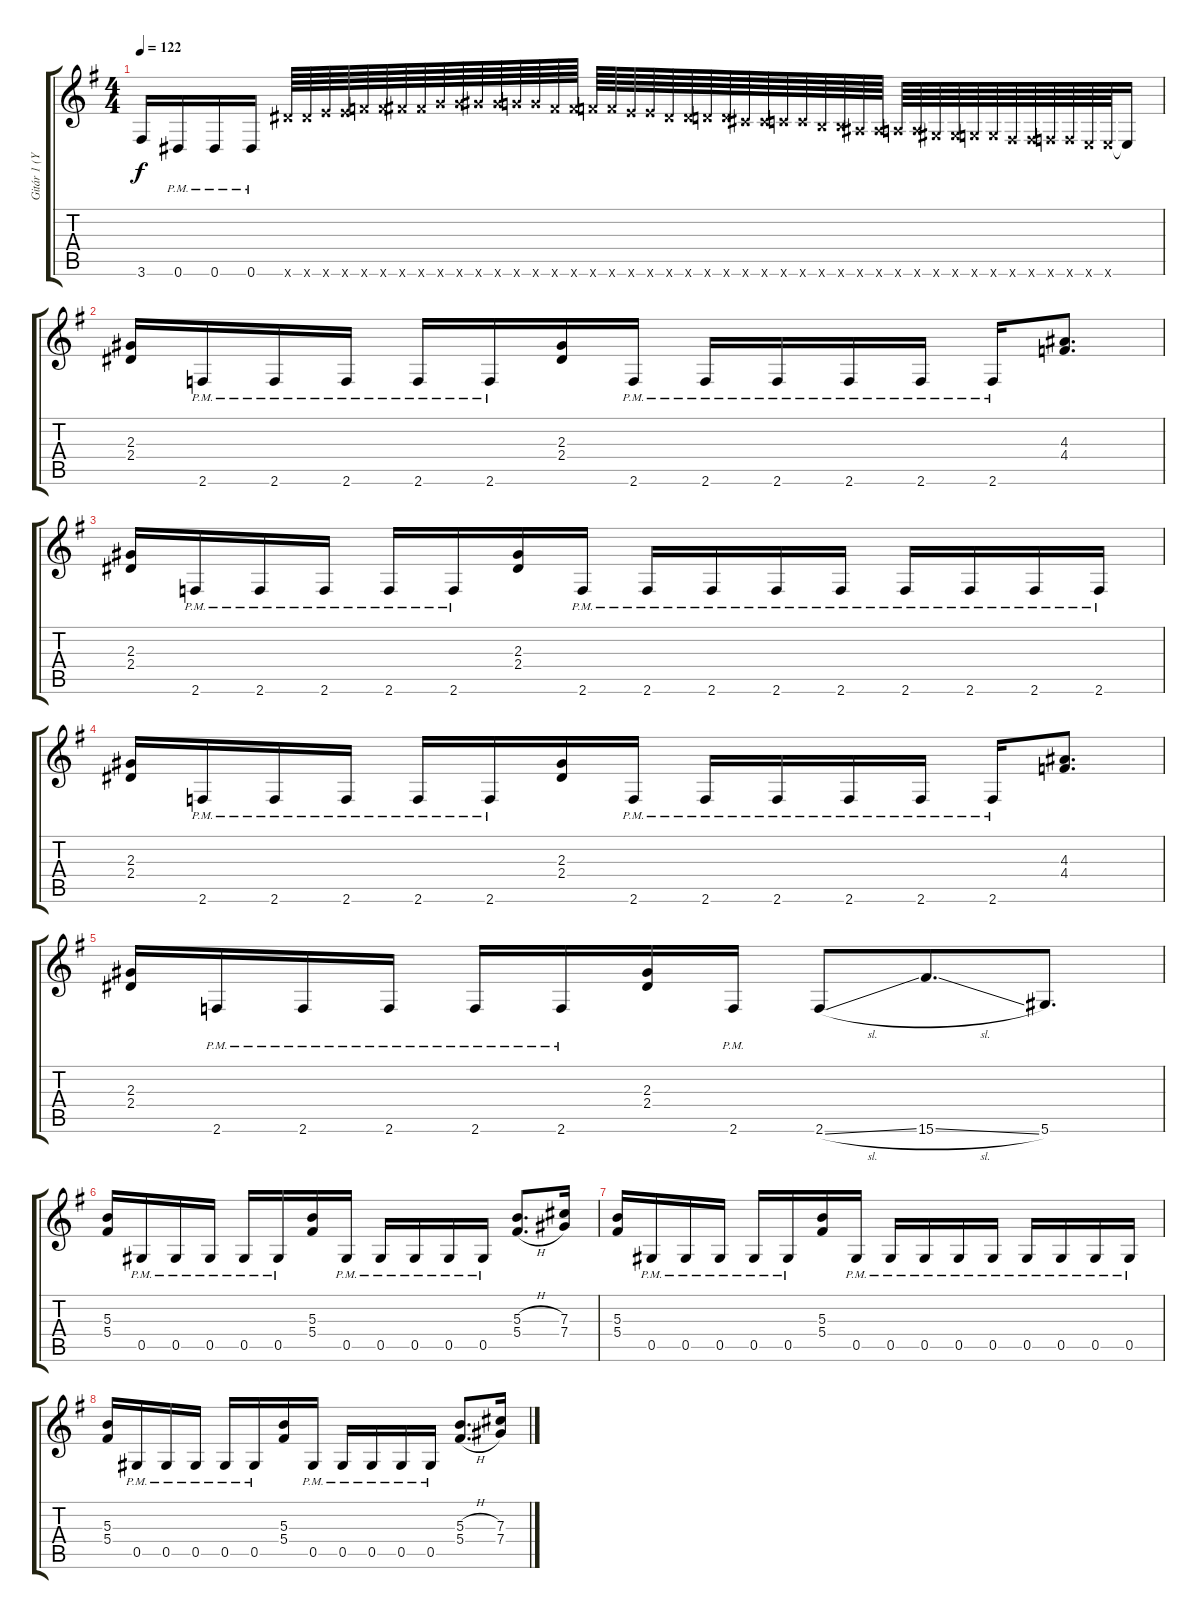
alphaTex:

\track ("Gitár 1 (Yngwie Malmsteen)" "Gitár 1 (Y") {instrument distortionguitar}
\staff {score tabs}
\tuning (Eb4 Bb3 Gb3 Db3 Ab2 Eb2) {hide}
\ts (4 4)
\tempo 122
\clef g2
\ks g
3.6.16{dy f} 0.6{pm}.16 0.6{pm}.16 0.6{pm}.16 12.6{x}.64 12.6{x}.64 13.6{x}.64 13.6{x}.64 14.6{x}.64 14.6{x}.64 15.6{x}.64 15.6{x}.64 16.6{x}.64 16.6{x}.64 17.6{x}.64 17.6{x}.64 16.6{x}.64 16.6{x}.64 15.6{x}.64 15.6{x}.64 14.6{x}.64 14.6{x}.64 13.6{x}.64 13.6{x}.64 12.6{x}.64 12.6{x}.64 11.6{x}.64 11.6{x}.64 10.6{x}.64 10.6{x}.64 9.6{x}.64 9.6{x}.64 8.6{x}.64 8.6{x}.64 7.6{x}.64 7.6{x}.64 6.6{x}.64 6.6{x}.64 5.6{x}.64 5.6{x}.64 4.6{x}.64 4.6{x}.64 3.6{x}.64 3.6{x}.64 2.6{x}.64 2.6{x}.64 1.6{x}.64 1.6{x}.64 1.6{t}.16 |
(2.3 2.4).16 2.6{pm}.16 2.6{pm}.16 2.6{pm}.16 2.6{pm}.16 2.6{pm}.16 (2.3 2.4).16 2.6{pm}.16 2.6{pm}.16 2.6{pm}.16 2.6{pm}.16 2.6{pm}.16 2.6{pm}.16 (4.3 4.4).8{d} |
(2.3 2.4).16 2.6{pm}.16 2.6{pm}.16 2.6{pm}.16 2.6{pm}.16 2.6{pm}.16 (2.3 2.4).16 2.6{pm}.16 2.6{pm}.16 2.6{pm}.16 2.6{pm}.16 2.6{pm}.16 2.6{pm}.16 2.6{pm}.16 2.6{pm}.16 2.6{pm}.16 |
(2.3 2.4).16 2.6{pm}.16 2.6{pm}.16 2.6{pm}.16 2.6{pm}.16 2.6{pm}.16 (2.3 2.4).16 2.6{pm}.16 2.6{pm}.16 2.6{pm}.16 2.6{pm}.16 2.6{pm}.16 2.6{pm}.16 (4.3 4.4).8{d} |
(2.3 2.4).16 2.6{pm}.16 2.6{pm}.16 2.6{pm}.16 2.6{pm}.16 2.6{pm}.16 (2.3 2.4).16 2.6{pm}.16 2.6{sl}.8 15.6{sl}.8{d beam merge} 5.6.8{d} |
(5.3 5.4).16 0.5{pm}.16 0.5{pm}.16 0.5{pm}.16 0.5{pm}.16 0.5{pm}.16 (5.3 5.4).16 0.5{pm}.16 0.5{pm}.16 0.5{pm}.16 0.5{pm}.16 0.5{pm}.16 (5.3{h} 5.4{h}).8{d} (7.3 7.4).16 |
(5.3 5.4).16 0.5{pm}.16 0.5{pm}.16 0.5{pm}.16 0.5{pm}.16 0.5{pm}.16 (5.3 5.4).16 0.5{pm}.16 0.5{pm}.16 0.5{pm}.16 0.5{pm}.16 0.5{pm}.16 0.5{pm}.16 0.5{pm}.16 0.5{pm}.16 0.5{pm}.16 |
(5.3 5.4).16 0.5{pm}.16 0.5{pm}.16 0.5{pm}.16 0.5{pm}.16 0.5{pm}.16 (5.3 5.4).16 0.5{pm}.16 0.5{pm}.16 0.5{pm}.16 0.5{pm}.16 0.5{pm}.16 (5.3{h} 5.4{h}).8{d} (7.3 7.4).16
